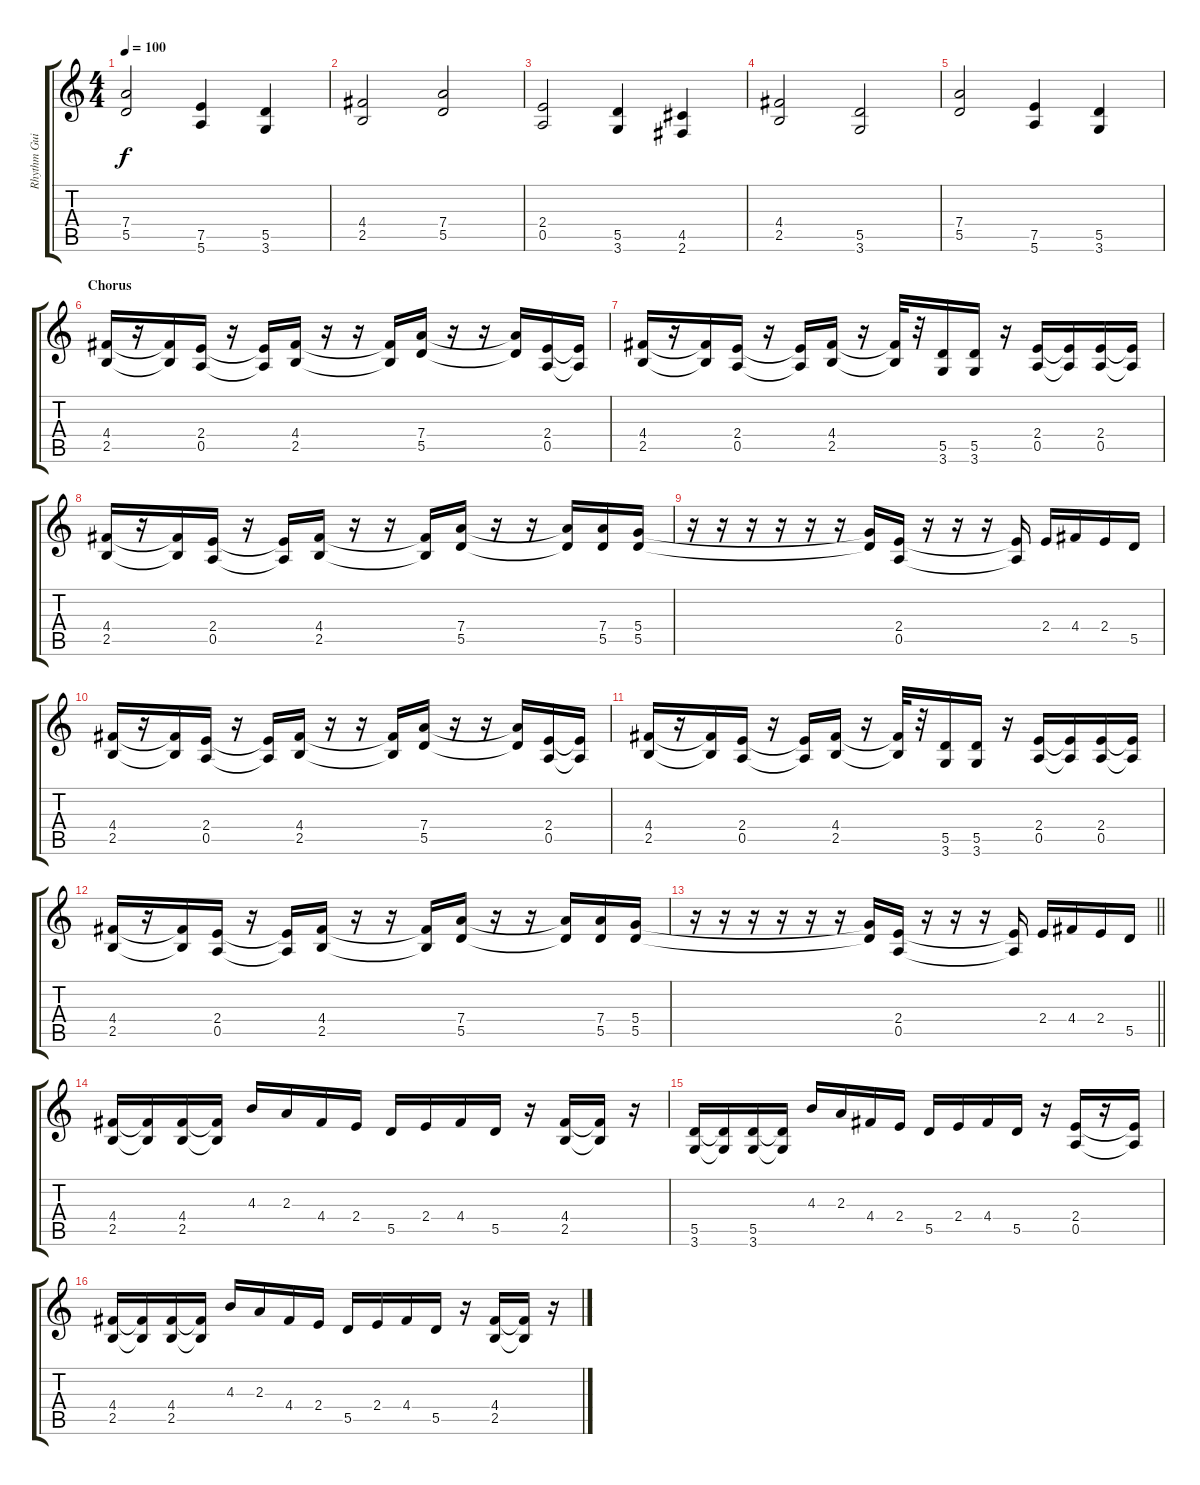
\track ("Rhythm Guitar" "Rhythm Gui") {instrument distortionguitar}
\staff {score tabs}
\tuning (E4 B3 G3 D3 A2 E2) {hide}
\ts (4 4)
\tempo 100
\clef g2
\ks c
(7.4 5.5).2{dy f} (7.5 5.6).4 (5.5 3.6).4 |
(4.4 2.5).2 (7.4 5.5).2 |
(2.4 0.5).2 (5.5 3.6).4 (4.5 2.6).4 |
(4.4 2.5).2 (5.5 3.6).2 |
(7.4 5.5).2 (7.5 5.6).4 (5.5 3.6).4 |
\section ("" "Chorus")
(4.4 2.5).16 r.16 (4.4{t} 2.5{t}).16 (2.4 0.5).16 r.16 (2.4{t} 0.5{t}).16 (4.4 2.5).16 r.16 r.16 (4.4{t} 2.5{t}).16 (7.4 5.5).16 r.16 r.16 (7.4{t} 5.5{t}).16 (2.4 0.5).16 (2.4{t} 0.5{t}).16 |
(4.4 2.5).16 r.16 (4.4{t} 2.5{t}).16 (2.4 0.5).16 r.16 (2.4{t} 0.5{t}).16 (4.4 2.5).16 r.16 (4.4{t} 2.5{t}).32 r.32 (5.5 3.6).16 (5.5 3.6).16 r.16 (2.4 0.5).16 (2.4{t} 0.5{t}).16 (2.4 0.5).16 (2.4{t} 0.5{t}).16 |
(4.4 2.5).16 r.16 (4.4{t} 2.5{t}).16 (2.4 0.5).16 r.16 (2.4{t} 0.5{t}).16 (4.4 2.5).16 r.16 r.16 (4.4{t} 2.5{t}).16 (7.4 5.5).16 r.16 r.16 (7.4{t} 5.5{t}).16 (7.4 5.5).16 (5.4 5.5).16 |
r.16 r.16 r.16 r.16 r.16 r.16 (5.4{t} 5.5{t}).16 (2.4 0.5).16 r.16 r.16 r.16 (2.4{t} 0.5{t}).16 2.4.16 4.4.16 2.4.16 5.5.16 |
(4.4 2.5).16 r.16 (4.4{t} 2.5{t}).16 (2.4 0.5).16 r.16 (2.4{t} 0.5{t}).16 (4.4 2.5).16 r.16 r.16 (4.4{t} 2.5{t}).16 (7.4 5.5).16 r.16 r.16 (7.4{t} 5.5{t}).16 (2.4 0.5).16 (2.4{t} 0.5{t}).16 |
(4.4 2.5).16 r.16 (4.4{t} 2.5{t}).16 (2.4 0.5).16 r.16 (2.4{t} 0.5{t}).16 (4.4 2.5).16 r.16 (4.4{t} 2.5{t}).32 r.32 (5.5 3.6).16 (5.5 3.6).16 r.16 (2.4 0.5).16 (2.4{t} 0.5{t}).16 (2.4 0.5).16 (2.4{t} 0.5{t}).16 |
(4.4 2.5).16 r.16 (4.4{t} 2.5{t}).16 (2.4 0.5).16 r.16 (2.4{t} 0.5{t}).16 (4.4 2.5).16 r.16 r.16 (4.4{t} 2.5{t}).16 (7.4 5.5).16 r.16 r.16 (7.4{t} 5.5{t}).16 (7.4 5.5).16 (5.4 5.5).16 |
\barLineRight lightlight
r.16 r.16 r.16 r.16 r.16 r.16 (5.4{t} 5.5{t}).16 (2.4 0.5).16 r.16 r.16 r.16 (2.4{t} 0.5{t}).16 2.4.16 4.4.16 2.4.16 5.5.16 |
(4.4 2.5).16 (4.4{t} 2.5{t}).16 (4.4 2.5).16 (4.4{t} 2.5{t}).16 4.3.16 2.3.16 4.4.16 2.4.16 5.5.16 2.4.16 4.4.16 5.5.16 r.16 (4.4 2.5).16 (4.4{t} 2.5{t}).16 r.16 |
(5.5 3.6).16 (5.5{t} 3.6{t}).16 (5.5 3.6).16 (5.5{t} 3.6{t}).16 4.3.16 2.3.16 4.4.16 2.4.16 5.5.16 2.4.16 4.4.16 5.5.16 r.16 (2.4 0.5).16 r.16 (2.4{t} 0.5{t}).16 |
(4.4 2.5).16 (4.4{t} 2.5{t}).16 (4.4 2.5).16 (4.4{t} 2.5{t}).16 4.3.16 2.3.16 4.4.16 2.4.16 5.5.16 2.4.16 4.4.16 5.5.16 r.16 (4.4 2.5).16 (4.4{t} 2.5{t}).16 r.16
